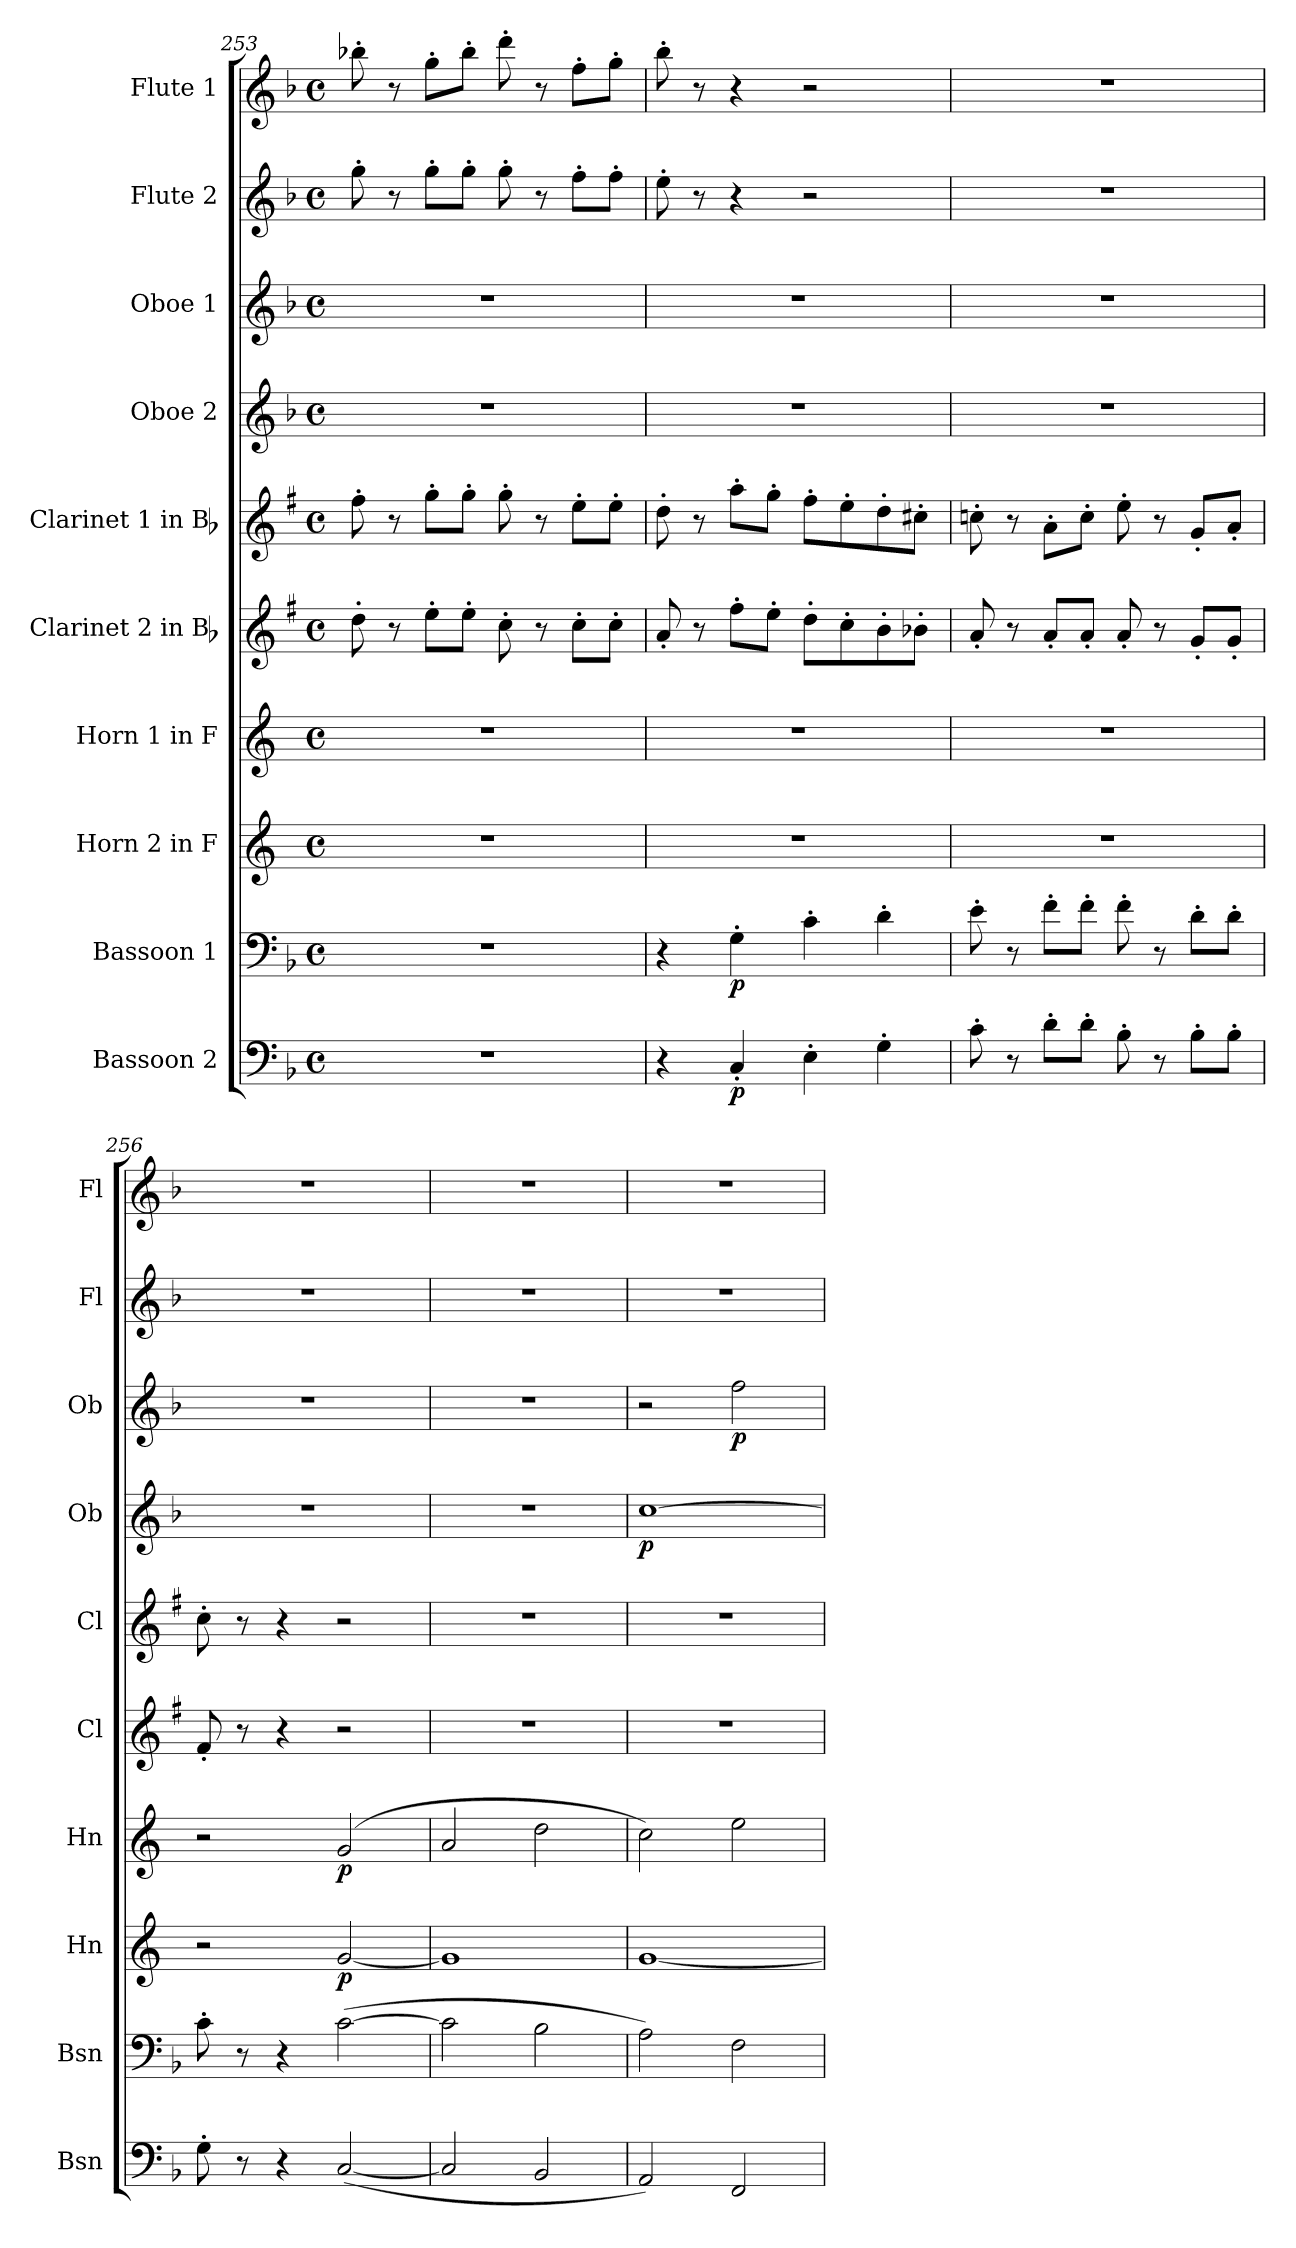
**kern	**dynam	**kern	**dynam	**kern	**dynam	**kern	**dynam	**kern	**kern	**kern	**dynam	**kern	**dynam	**kern	**kern
*part10	*part10	*part9	*part9	*part8	*part8	*part7	*part7	*part6	*part5	*part4	*part4	*part3	*part3	*part2	*part1
*staff10	*staff10	*staff9	*staff9	*staff8	*staff8	*staff7	*staff7	*staff6	*staff5	*staff4	*staff4	*staff3	*staff3	*staff2	*staff1
*I"Bassoon 2	*	*I"Bassoon 1	*	*I"Horn 2 in F	*	*I"Horn 1 in F	*	*I"Clarinet 2 in Bb	*I"Clarinet 1 in Bb	*I"Oboe 2	*	*I"Oboe 1	*	*I"Flute 2	*I"Flute 1
*I'Bsn	*	*I'Bsn	*	*I'Hn	*	*I'Hn	*	*I'Cl	*I'Cl	*I'Ob	*	*I'Ob	*	*I'Fl	*I'Fl
!!LO:LB:g=z
*clefF4	*	*clefF4	*	*clefG2	*	*clefG2	*	*clefG2	*clefG2	*clefG2	*	*clefG2	*	*clefG2	*clefG2
*	*	*	*	*ITrd4c7	*	*ITrd4c7	*	*ITrd1c2	*ITrd1c2	*	*	*	*	*	*
*k[b-]	*	*k[b-]	*	*k[b-]	*	*k[b-]	*	*k[b-]	*k[b-]	*k[b-]	*	*k[b-]	*	*k[b-]	*k[b-]
*M4/4	*	*M4/4	*	*M4/4	*	*M4/4	*	*M4/4	*M4/4	*M4/4	*	*M4/4	*	*M4/4	*M4/4
*met(c)	*	*met(c)	*	*met(c)	*	*met(c)	*	*met(c)	*met(c)	*met(c)	*	*met(c)	*	*met(c)	*met(c)
=253	=253	=253	=253	=253	=253	=253	=253	=253	=253	=253	=253	=253	=253	=253	=253
1r	.	1r	.	1r	.	1r	.	8cc'\	8ee'\	1r	.	1r	.	8gg'\	8bb-X'\
.	.	.	.	.	.	.	.	8r	8r	.	.	.	.	8r	8r
.	.	.	.	.	.	.	.	8dd'\L	8ff'\L	.	.	.	.	8gg'\L	8gg'\L
.	.	.	.	.	.	.	.	8dd'\J	8ff'\J	.	.	.	.	8gg'\J	8bb-'\J
.	.	.	.	.	.	.	.	8b-'\	8ff'\	.	.	.	.	8gg'\	8ddd'\
.	.	.	.	.	.	.	.	8r	8r	.	.	.	.	8r	8r
.	.	.	.	.	.	.	.	8b-'\L	8dd'\L	.	.	.	.	8ff'\L	8ff'\L
.	.	.	.	.	.	.	.	8b-'\J	8dd'\J	.	.	.	.	8ff'\J	8gg'\J
=254	=254	=254	=254	=254	=254	=254	=254	=254	=254	=254	=254	=254	=254	=254	=254
4r	.	4r	.	1r	.	1r	.	8g'/	8cc'\	1r	.	1r	.	8ee'\	8bb-'\
.	.	.	.	.	.	.	.	8r	8r	.	.	.	.	8r	8r
!	!LO:DY:b	!	!LO:DY:b	!	!	!	!	!	!	!	!	!	!	!	!
4C'/	p	4G'\	p	.	.	.	.	8ee'\L	8gg'\L	.	.	.	.	4r	4r
.	.	.	.	.	.	.	.	8dd'\J	8ff'\J	.	.	.	.	.	.
4E'\	.	4c'\	.	.	.	.	.	8cc'\L	8ee'\L	.	.	.	.	2r	2r
.	.	.	.	.	.	.	.	8b-'\	8dd'\	.	.	.	.	.	.
4G'\	.	4d'\	.	.	.	.	.	8a'\	8cc'\	.	.	.	.	.	.
.	.	.	.	.	.	.	.	8a-X'\J	8bn'\J	.	.	.	.	.	.
=255	=255	=255	=255	=255	=255	=255	=255	=255	=255	=255	=255	=255	=255	=255	=255
8c'\	.	8e'\	.	1r	.	1r	.	8g'/	8b-X'\	1r	.	1r	.	1r	1r
8r	.	8r	.	.	.	.	.	8r	8r	.	.	.	.	.	.
8d'\L	.	8f'\L	.	.	.	.	.	8g'/L	8g'\L	.	.	.	.	.	.
8d'\J	.	8f'\J	.	.	.	.	.	8g'/J	8b-'\J	.	.	.	.	.	.
8B-'\	.	8f'\	.	.	.	.	.	8g'/	8dd'\	.	.	.	.	.	.
8r	.	8r	.	.	.	.	.	8r	8r	.	.	.	.	.	.
8B-'\L	.	8d'\L	.	.	.	.	.	8f'/L	8f'/L	.	.	.	.	.	.
8B-'\J	.	8d'\J	.	.	.	.	.	8f'/J	8g'/J	.	.	.	.	.	.
=256	=256	=256	=256	=256	=256	=256	=256	=256	=256	=256	=256	=256	=256	=256	=256
8G'\	.	8c'\	.	2r	.	2r	.	8e'/	8b-'\	1r	.	1r	.	1r	1r
8r	.	8r	.	.	.	.	.	8r	8r	.	.	.	.	.	.
4r	.	4r	.	.	.	.	.	4r	4r	.	.	.	.	.	.
!	!	!	!	!	!LO:DY:b	!	!LO:DY:b	!	!	!	!	!	!	!	!
([2C/	.	([2c\	.	[2c/	p	(<2c/	p	2r	2r	.	.	.	.	.	.
=257	=257	=257	=257	=257	=257	=257	=257	=257	=257	=257	=257	=257	=257	=257	=257
2C/]	.	2c\]	.	1c]	.	2d/	.	1r	1r	1r	.	1r	.	1r	1r
2BB-/	.	2B-\	.	.	.	2g\	.	.	.	.	.	.	.	.	.
=258	=258	=258	=258	=258	=258	=258	=258	=258	=258	=258	=258	=258	=258	=258	=258
!	!	!	!	!	!	!	!	!	!	!	!LO:DY:b	!	!	!	!
2AA/)	.	2A\)	.	[1c	.	2f\)	.	1r	1r	[1cc	p	2r	.	1r	1r
!	!	!	!	!	!	!	!	!	!	!	!	!	!LO:DY:b	!	!
2FF/	.	2F\	.	.	.	2a\	.	.	.	.	.	2ff\	p	.	.
=	=	=	=	=	=	=	=	=	=	=	=	=	=	=	=
*-	*-	*-	*-	*-	*-	*-	*-	*-	*-	*-	*-	*-	*-	*-	*-
